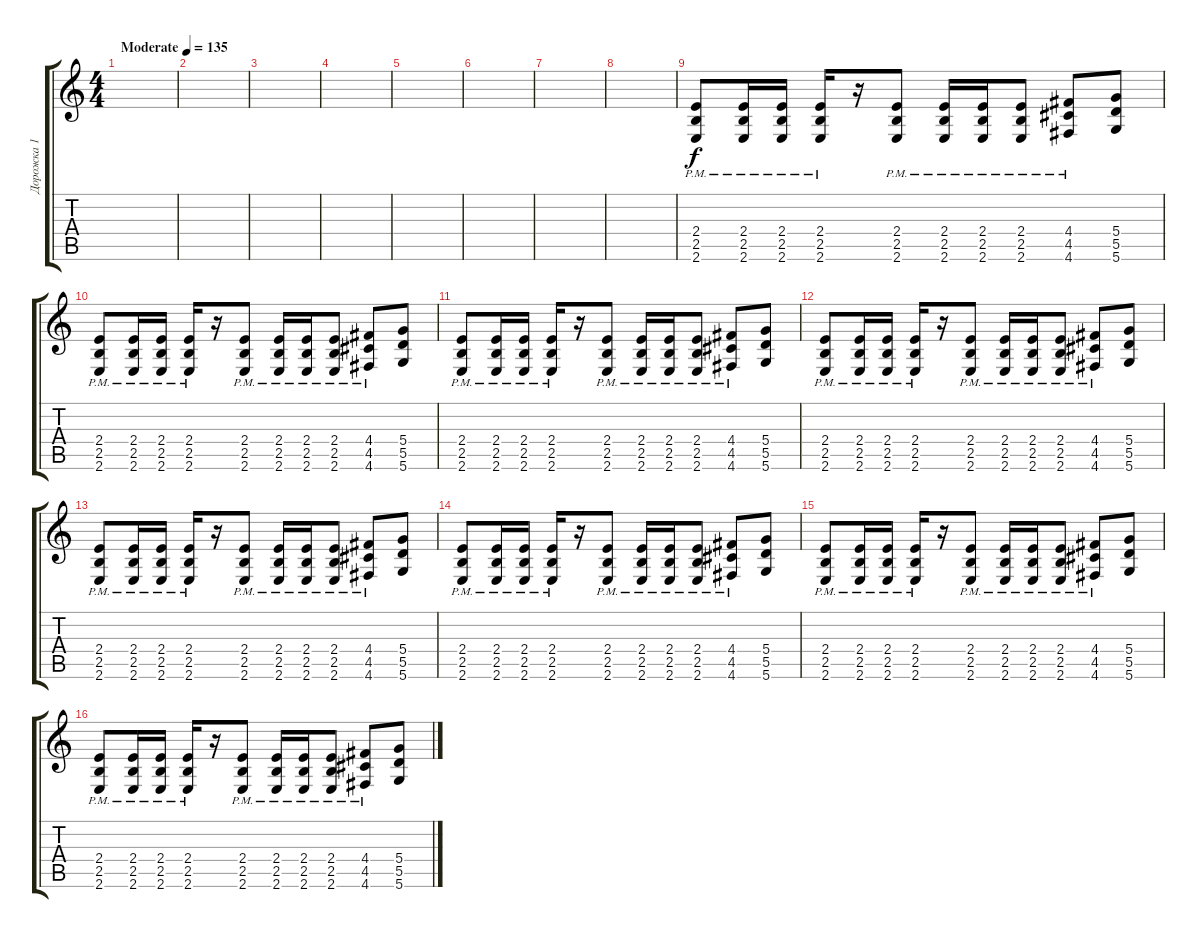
\track ("Дорожка 1" "Дорожка 1") {instrument distortionguitar}
\staff {score tabs}
\tuning (E4 B3 G3 D3 A2 D2) {hide}
\ts (4 4)
\tempo (135 "Moderate")
\clef g2
\ks c
|
|
|
|
|
|
|
|
(2.4{pm} 2.5{pm} 2.6{pm}).8 (2.4{pm} 2.5{pm} 2.6{pm}).16 (2.4{pm} 2.5{pm} 2.6{pm}).16 (2.4{pm} 2.5{pm} 2.6{pm}).16 r.16 (2.4{pm} 2.5{pm} 2.6{pm}).8 (2.4{pm} 2.5{pm} 2.6{pm}).16 (2.4{pm} 2.5{pm} 2.6{pm}).16 (2.4{pm} 2.5{pm} 2.6{pm}).8 (4.4{pm} 4.5{pm} 4.6{pm}).8 (5.4 5.5 5.6).8 |
(2.4{pm} 2.5{pm} 2.6{pm}).8 (2.4{pm} 2.5{pm} 2.6{pm}).16 (2.4{pm} 2.5{pm} 2.6{pm}).16 (2.4{pm} 2.5{pm} 2.6{pm}).16 r.16 (2.4{pm} 2.5{pm} 2.6{pm}).8 (2.4{pm} 2.5{pm} 2.6{pm}).16 (2.4{pm} 2.5{pm} 2.6{pm}).16 (2.4{pm} 2.5{pm} 2.6{pm}).8 (4.4{pm} 4.5{pm} 4.6{pm}).8 (5.4 5.5 5.6).8 |
(2.4{pm} 2.5{pm} 2.6{pm}).8 (2.4{pm} 2.5{pm} 2.6{pm}).16 (2.4{pm} 2.5{pm} 2.6{pm}).16 (2.4{pm} 2.5{pm} 2.6{pm}).16 r.16 (2.4{pm} 2.5{pm} 2.6{pm}).8 (2.4{pm} 2.5{pm} 2.6{pm}).16 (2.4{pm} 2.5{pm} 2.6{pm}).16 (2.4{pm} 2.5{pm} 2.6{pm}).8 (4.4{pm} 4.5{pm} 4.6{pm}).8 (5.4 5.5 5.6).8 |
(2.4{pm} 2.5{pm} 2.6{pm}).8 (2.4{pm} 2.5{pm} 2.6{pm}).16 (2.4{pm} 2.5{pm} 2.6{pm}).16 (2.4{pm} 2.5{pm} 2.6{pm}).16 r.16 (2.4{pm} 2.5{pm} 2.6{pm}).8 (2.4{pm} 2.5{pm} 2.6{pm}).16 (2.4{pm} 2.5{pm} 2.6{pm}).16 (2.4{pm} 2.5{pm} 2.6{pm}).8 (4.4{pm} 4.5{pm} 4.6{pm}).8 (5.4 5.5 5.6).8 |
(2.4{pm} 2.5{pm} 2.6{pm}).8 (2.4{pm} 2.5{pm} 2.6{pm}).16 (2.4{pm} 2.5{pm} 2.6{pm}).16 (2.4{pm} 2.5{pm} 2.6{pm}).16 r.16 (2.4{pm} 2.5{pm} 2.6{pm}).8 (2.4{pm} 2.5{pm} 2.6{pm}).16 (2.4{pm} 2.5{pm} 2.6{pm}).16 (2.4{pm} 2.5{pm} 2.6{pm}).8 (4.4{pm} 4.5{pm} 4.6{pm}).8 (5.4 5.5 5.6).8 |
(2.4{pm} 2.5{pm} 2.6{pm}).8 (2.4{pm} 2.5{pm} 2.6{pm}).16 (2.4{pm} 2.5{pm} 2.6{pm}).16 (2.4{pm} 2.5{pm} 2.6{pm}).16 r.16 (2.4{pm} 2.5{pm} 2.6{pm}).8 (2.4{pm} 2.5{pm} 2.6{pm}).16 (2.4{pm} 2.5{pm} 2.6{pm}).16 (2.4{pm} 2.5{pm} 2.6{pm}).8 (4.4{pm} 4.5{pm} 4.6{pm}).8 (5.4 5.5 5.6).8 |
(2.4{pm} 2.5{pm} 2.6{pm}).8 (2.4{pm} 2.5{pm} 2.6{pm}).16 (2.4{pm} 2.5{pm} 2.6{pm}).16 (2.4{pm} 2.5{pm} 2.6{pm}).16 r.16 (2.4{pm} 2.5{pm} 2.6{pm}).8 (2.4{pm} 2.5{pm} 2.6{pm}).16 (2.4{pm} 2.5{pm} 2.6{pm}).16 (2.4{pm} 2.5{pm} 2.6{pm}).8 (4.4{pm} 4.5{pm} 4.6{pm}).8 (5.4 5.5 5.6).8 |
(2.4{pm} 2.5{pm} 2.6{pm}).8 (2.4{pm} 2.5{pm} 2.6{pm}).16 (2.4{pm} 2.5{pm} 2.6{pm}).16 (2.4{pm} 2.5{pm} 2.6{pm}).16 r.16 (2.4{pm} 2.5{pm} 2.6{pm}).8 (2.4{pm} 2.5{pm} 2.6{pm}).16 (2.4{pm} 2.5{pm} 2.6{pm}).16 (2.4{pm} 2.5{pm} 2.6{pm}).8 (4.4{pm} 4.5{pm} 4.6{pm}).8 (5.4 5.5 5.6).8
